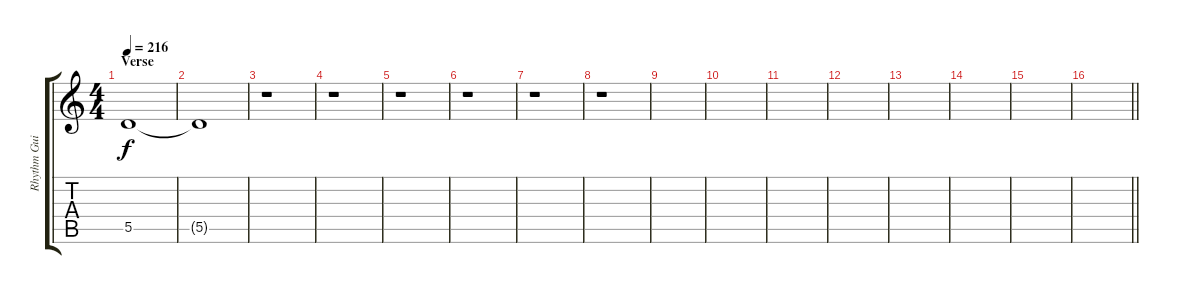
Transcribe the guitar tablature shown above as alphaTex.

\track ("Rhythm Guitar" "Rhythm Gui") {instrument distortionguitar}
\staff {score tabs}
\tuning (E4 B3 G3 D3 A2 E2) {hide}
\ts (4 4)
\section ("" "Verse")
\tempo 216
\clef g2
\ks c
5.5.1{dy f} |
5.5{t}.1 |
r.1 |
r.1 |
r.1 |
r.1 |
r.1 |
r.1 |
|
|
|
|
|
|
|
\barLineRight lightlight
